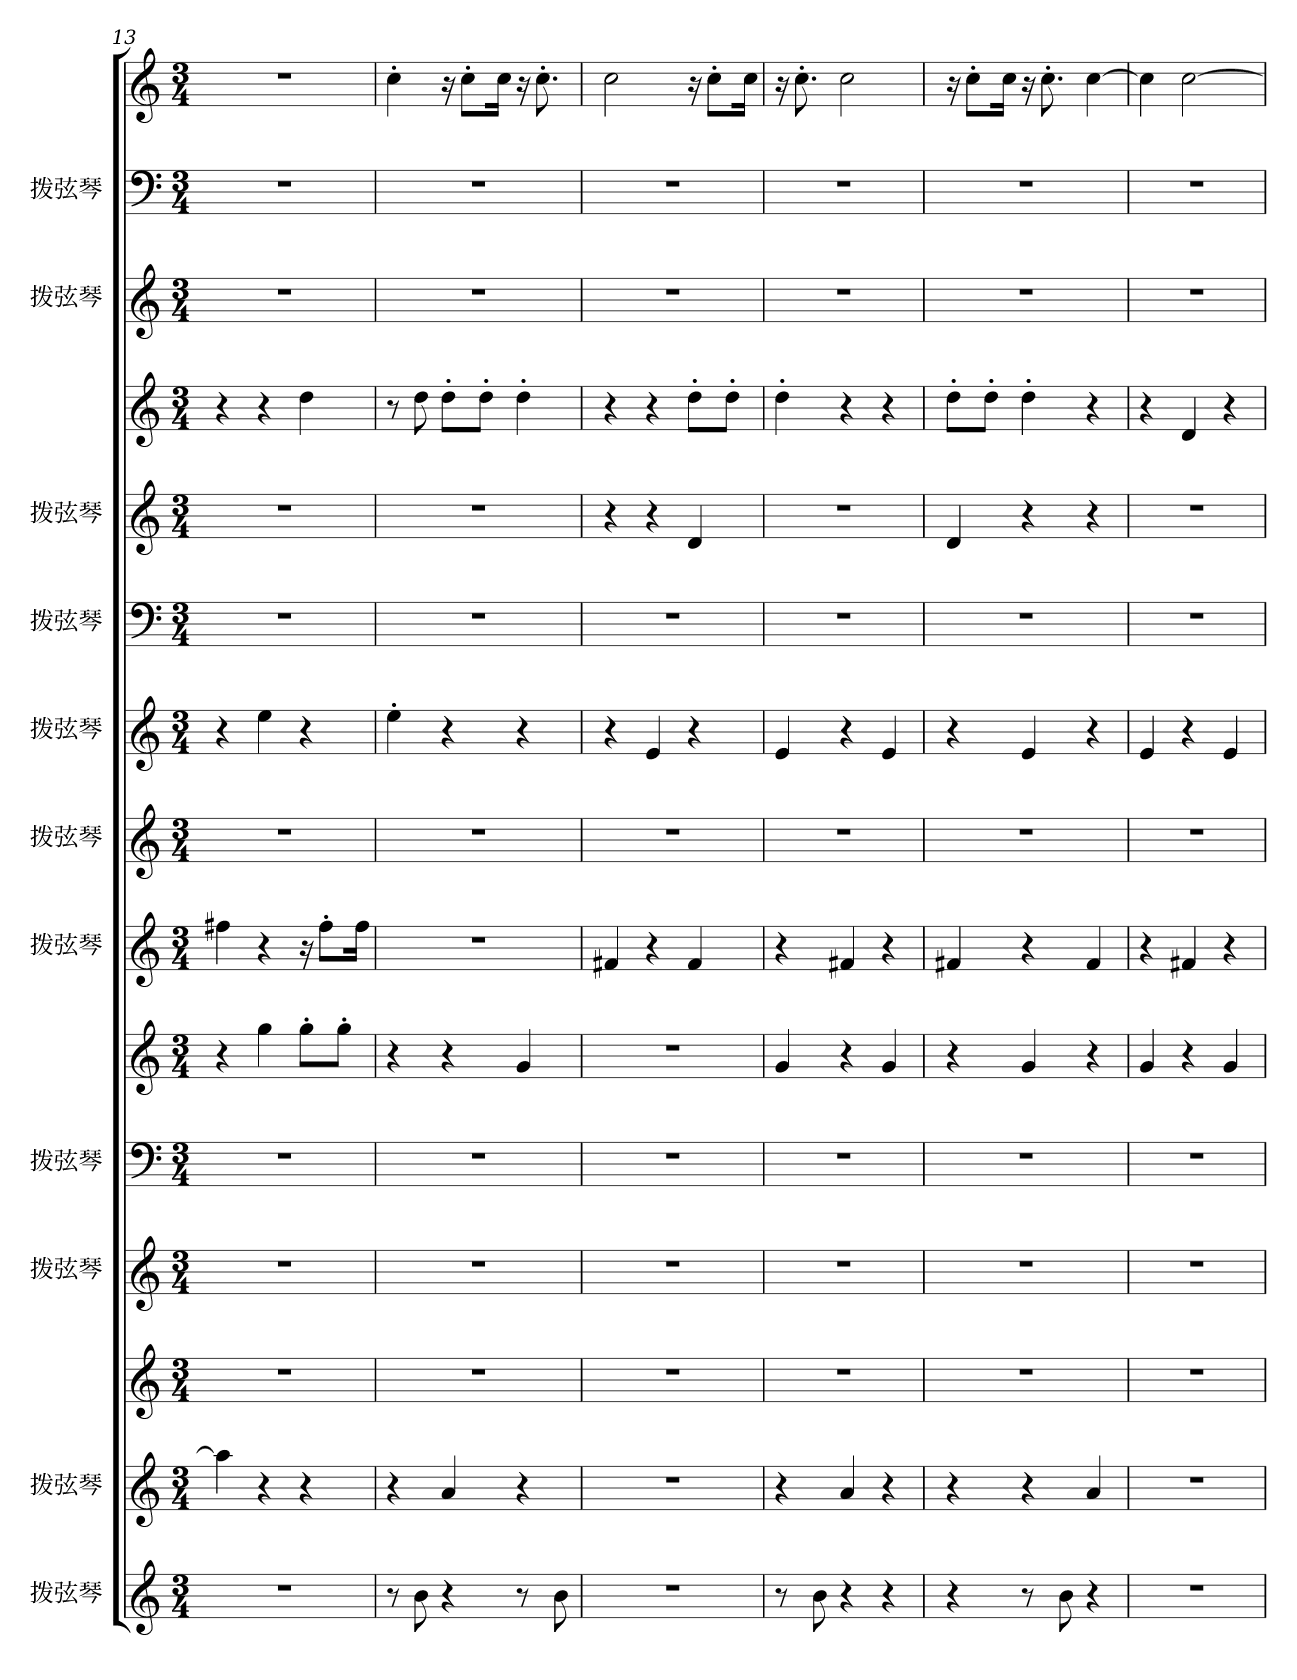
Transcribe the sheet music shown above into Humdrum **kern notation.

**kern	**kern	**kern	**kern	**kern	**kern	**kern	**kern	**kern	**kern	**kern	**kern	**kern	**kern	**kern
*part11	*part10	*part10	*part9	*part8	*part8	*part7	*part6	*part5	*part4	*part3	*part3	*part2	*part1	*part1
*staff15	*staff14	*staff13	*staff12	*staff11	*staff10	*staff9	*staff8	*staff7	*staff6	*staff5	*staff4	*staff3	*staff2	*staff1
*I"拨弦琴	*I"拨弦琴	*	*I"拨弦琴	*I"拨弦琴	*	*I"拨弦琴	*I"拨弦琴	*I"拨弦琴	*I"拨弦琴	*I"拨弦琴	*	*I"拨弦琴	*I"拨弦琴	*
!!LO:PB:g=z
*clefG2	*clefG2	*clefG2	*clefG2	*clefF4	*clefG2	*clefG2	*clefG2	*clefG2	*clefF4	*clefG2	*clefG2	*clefG2	*clefF4	*clefG2
*k[]	*k[]	*k[]	*k[]	*k[]	*k[]	*k[]	*k[]	*k[]	*k[]	*k[]	*k[]	*k[]	*k[]	*k[]
*M3/4	*M3/4	*M3/4	*M3/4	*M3/4	*M3/4	*M3/4	*M3/4	*M3/4	*M3/4	*M3/4	*M3/4	*M3/4	*M3/4	*M3/4
=13	=13	=13	=13	=13	=13	=13	=13	=13	=13	=13	=13	=13	=13	=13
2.r	4aa\]	2.r	2.r	2.r	4r	4ff#X\	2.r	4r	2.r	2.r	4r	2.r	2.r	2.r
.	4r	.	.	.	4gg\	4r	.	4ee\	.	.	4r	.	.	.
.	4r	.	.	.	8gg'\L	16r	.	4r	.	.	4dd\	.	.	.
.	.	.	.	.	.	8ff#'\L	.	.	.	.	.	.	.	.
.	.	.	.	.	8gg'\J	.	.	.	.	.	.	.	.	.
.	.	.	.	.	.	16ff#\Jk	.	.	.	.	.	.	.	.
=14	=14	=14	=14	=14	=14	=14	=14	=14	=14	=14	=14	=14	=14	=14
8r	4r	2.r	2.r	2.r	4r	2.r	2.r	4ee'\	2.r	2.r	8r	2.r	2.r	4cc'\
8b\	.	.	.	.	.	.	.	.	.	.	8dd\	.	.	.
4r	4a/	.	.	.	4r	.	.	4r	.	.	8dd'\L	.	.	16r
.	.	.	.	.	.	.	.	.	.	.	.	.	.	8cc'\L
.	.	.	.	.	.	.	.	.	.	.	8dd'\J	.	.	.
.	.	.	.	.	.	.	.	.	.	.	.	.	.	16cc\Jk
8r	4r	.	.	.	4g/	.	.	4r	.	.	4dd'\	.	.	16r
.	.	.	.	.	.	.	.	.	.	.	.	.	.	8.cc'\
8b\	.	.	.	.	.	.	.	.	.	.	.	.	.	.
=15	=15	=15	=15	=15	=15	=15	=15	=15	=15	=15	=15	=15	=15	=15
2.r	2.r	2.r	2.r	2.r	2.r	4f#X/	2.r	4r	2.r	4r	4r	2.r	2.r	2cc\
.	.	.	.	.	.	4r	.	4e/	.	4r	4r	.	.	.
.	.	.	.	.	.	4f#/	.	4r	.	4d/	8dd'\L	.	.	16r
.	.	.	.	.	.	.	.	.	.	.	.	.	.	8cc'\L
.	.	.	.	.	.	.	.	.	.	.	8dd'\J	.	.	.
.	.	.	.	.	.	.	.	.	.	.	.	.	.	16cc\Jk
=16	=16	=16	=16	=16	=16	=16	=16	=16	=16	=16	=16	=16	=16	=16
8r	4r	2.r	2.r	2.r	4g/	4r	2.r	4e/	2.r	2.r	4dd'\	2.r	2.r	16r
.	.	.	.	.	.	.	.	.	.	.	.	.	.	8.cc'\
8b\	.	.	.	.	.	.	.	.	.	.	.	.	.	.
4r	4a/	.	.	.	4r	4f#X/	.	4r	.	.	4r	.	.	2cc\
4r	4r	.	.	.	4g/	4r	.	4e/	.	.	4r	.	.	.
=17	=17	=17	=17	=17	=17	=17	=17	=17	=17	=17	=17	=17	=17	=17
4r	4r	2.r	2.r	2.r	4r	4f#X/	2.r	4r	2.r	4d/	8dd'\L	2.r	2.r	16r
.	.	.	.	.	.	.	.	.	.	.	.	.	.	8cc'\L
.	.	.	.	.	.	.	.	.	.	.	8dd'\J	.	.	.
.	.	.	.	.	.	.	.	.	.	.	.	.	.	16cc\Jk
8r	4r	.	.	.	4g/	4r	.	4e/	.	4r	4dd'\	.	.	16r
.	.	.	.	.	.	.	.	.	.	.	.	.	.	8.cc'\
8b\	.	.	.	.	.	.	.	.	.	.	.	.	.	.
4r	4a/	.	.	.	4r	4f#/	.	4r	.	4r	4r	.	.	[4cc\
=18	=18	=18	=18	=18	=18	=18	=18	=18	=18	=18	=18	=18	=18	=18
2.r	2.r	2.r	2.r	2.r	4g/	4r	2.r	4e/	2.r	2.r	4r	2.r	2.r	4cc\]
.	.	.	.	.	4r	4f#X/	.	4r	.	.	4d/	.	.	[2cc\
.	.	.	.	.	4g/	4r	.	4e/	.	.	4r	.	.	.
=	=	=	=	=	=	=	=	=	=	=	=	=	=	=
*-	*-	*-	*-	*-	*-	*-	*-	*-	*-	*-	*-	*-	*-	*-
